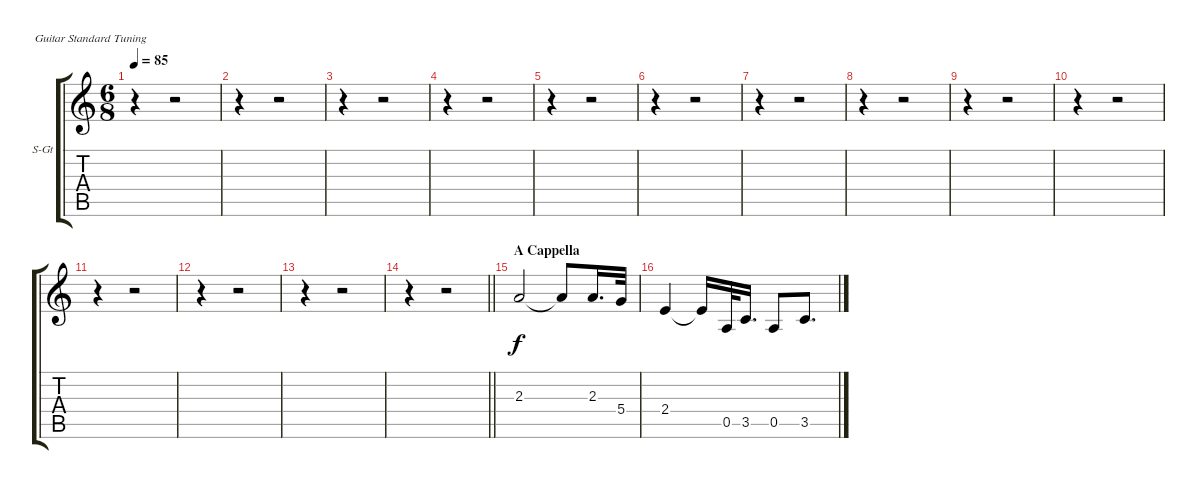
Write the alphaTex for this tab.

\bracketExtendMode groupsimilarinstruments
\firstSystemTrackNameOrientation horizontal
\otherSystemsTrackNameOrientation horizontal
\track ("Lead Vocals" "S-Gt") {instrument flute}
\staff {score tabs}
\tuning (E4 B3 G3 D3 A2 E2)
\displaytranspose 12
\ts (6 8)
\tempo 85
\clef g2
\ks c
r.4{dy f} r.2 |
r.4 r.2 |
r.4 r.2 |
r.4 r.2 |
r.4 r.2 |
r.4 r.2 |
r.4 r.2 |
r.4 r.2 |
r.4 r.2 |
r.4 r.2 |
r.4 r.2 |
r.4 r.2 |
r.4 r.2 |
\barLineRight lightlight
r.4 r.2 |
\section ("" "A Cappella")
2.3.2 2.3{t}.8 2.3.16{d} 5.4.32 |
2.4.4 2.4{t}.16 0.5.32 3.5.16{d} 0.5.8 3.5.8{d}
